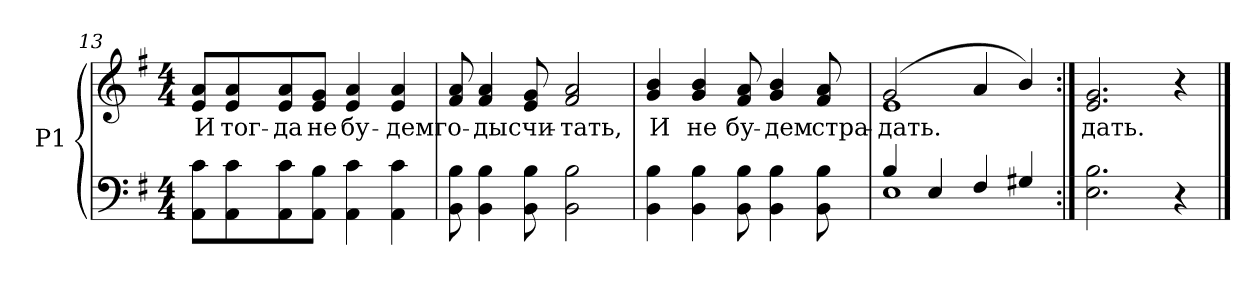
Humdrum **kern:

**kern	**kern	**text
*part1	*part1	*part1
*staff2	*staff1	*staff1
*I"P1	*	*
!!LO:LB:g=z
*clefF4	*clefG2	*
*k[f#]	*k[f#]	*
*G:	*G:	*
*M4/4	*M4/4	*
=13	=13	=13
!	!	!LO:LY:b:color=#000000
8AAi\ 8ciL	8ei/ 8aiL	И
!	!	!LO:LY:b:color=#000000
8AAi\ 8ci	8ei/ 8ai	тог-
!	!	!LO:LY:b:color=#000000
8AAi\ 8ci	8ei/ 8ai	-да
!	!	!LO:LY:b:color=#000000
8AAi\ 8BiJ	8ei/ 8giJ	не
!	!	!LO:LY:b:color=#000000
4AAi\ 4ci	4ei/ 4ai	бу-
!	!	!LO:LY:b:color=#000000
4AAi\ 4ci	4ei/ 4ai	-дем
=14	=14	=14
!	!	!LO:LY:b:color=#000000
8BBi\ 8Bi	8f#i/ 8ai	го-
!	!	!LO:LY:b:color=#000000
4BBi\ 4Bi	4f#i/ 4ai	-ды
!	!	!LO:LY:b:color=#000000
8BBi\ 8Bi	8ei/ 8gi	счи-
!	!	!LO:LY:b:color=#000000
2BBi\ 2Bi	2f#i/ 2ai	-тать,
!!LO:LB:g=z
=15	=15	=15
!	!	!LO:LY:b:color=#000000
4BBi\ 4Bi	4gi/ 4bi	И
!	!	!LO:LY:b:color=#000000
4BBi\ 4Bi	4gi/ 4bi	не
!	!	!LO:LY:b:color=#000000
8BBi\ 8Bi	8f#i/ 8ai	бу-
!	!	!LO:LY:b:color=#000000
4BBi\ 4Bi	4gi/ 4bi	-дем
!	!	!LO:LY:b:color=#000000
8BBi\ 8Bi	8f#i/ 8ai	стра-
=16	=16	=16
*^	*	*
!	!	!	!LO:LY:b:color=#000000
*	*	*^	*
4Bi/	1Ei	(2gi/	1ei	-дать.
4Ei/	.	.	.	.
4F#i/	.	4ai/	.	.
4G#Xi/	.	4bi/)	.	.
*v	*v	*	*	*
*	*v	*v	*
=17:|!	=17:|!	=17:|!
!	!	!LO:LY:b:color=#000000
2.Ei\ 2.Bi	2.ei/ 2.gi	дать.
4r	4r	.
==	==	==
*-	*-	*-
